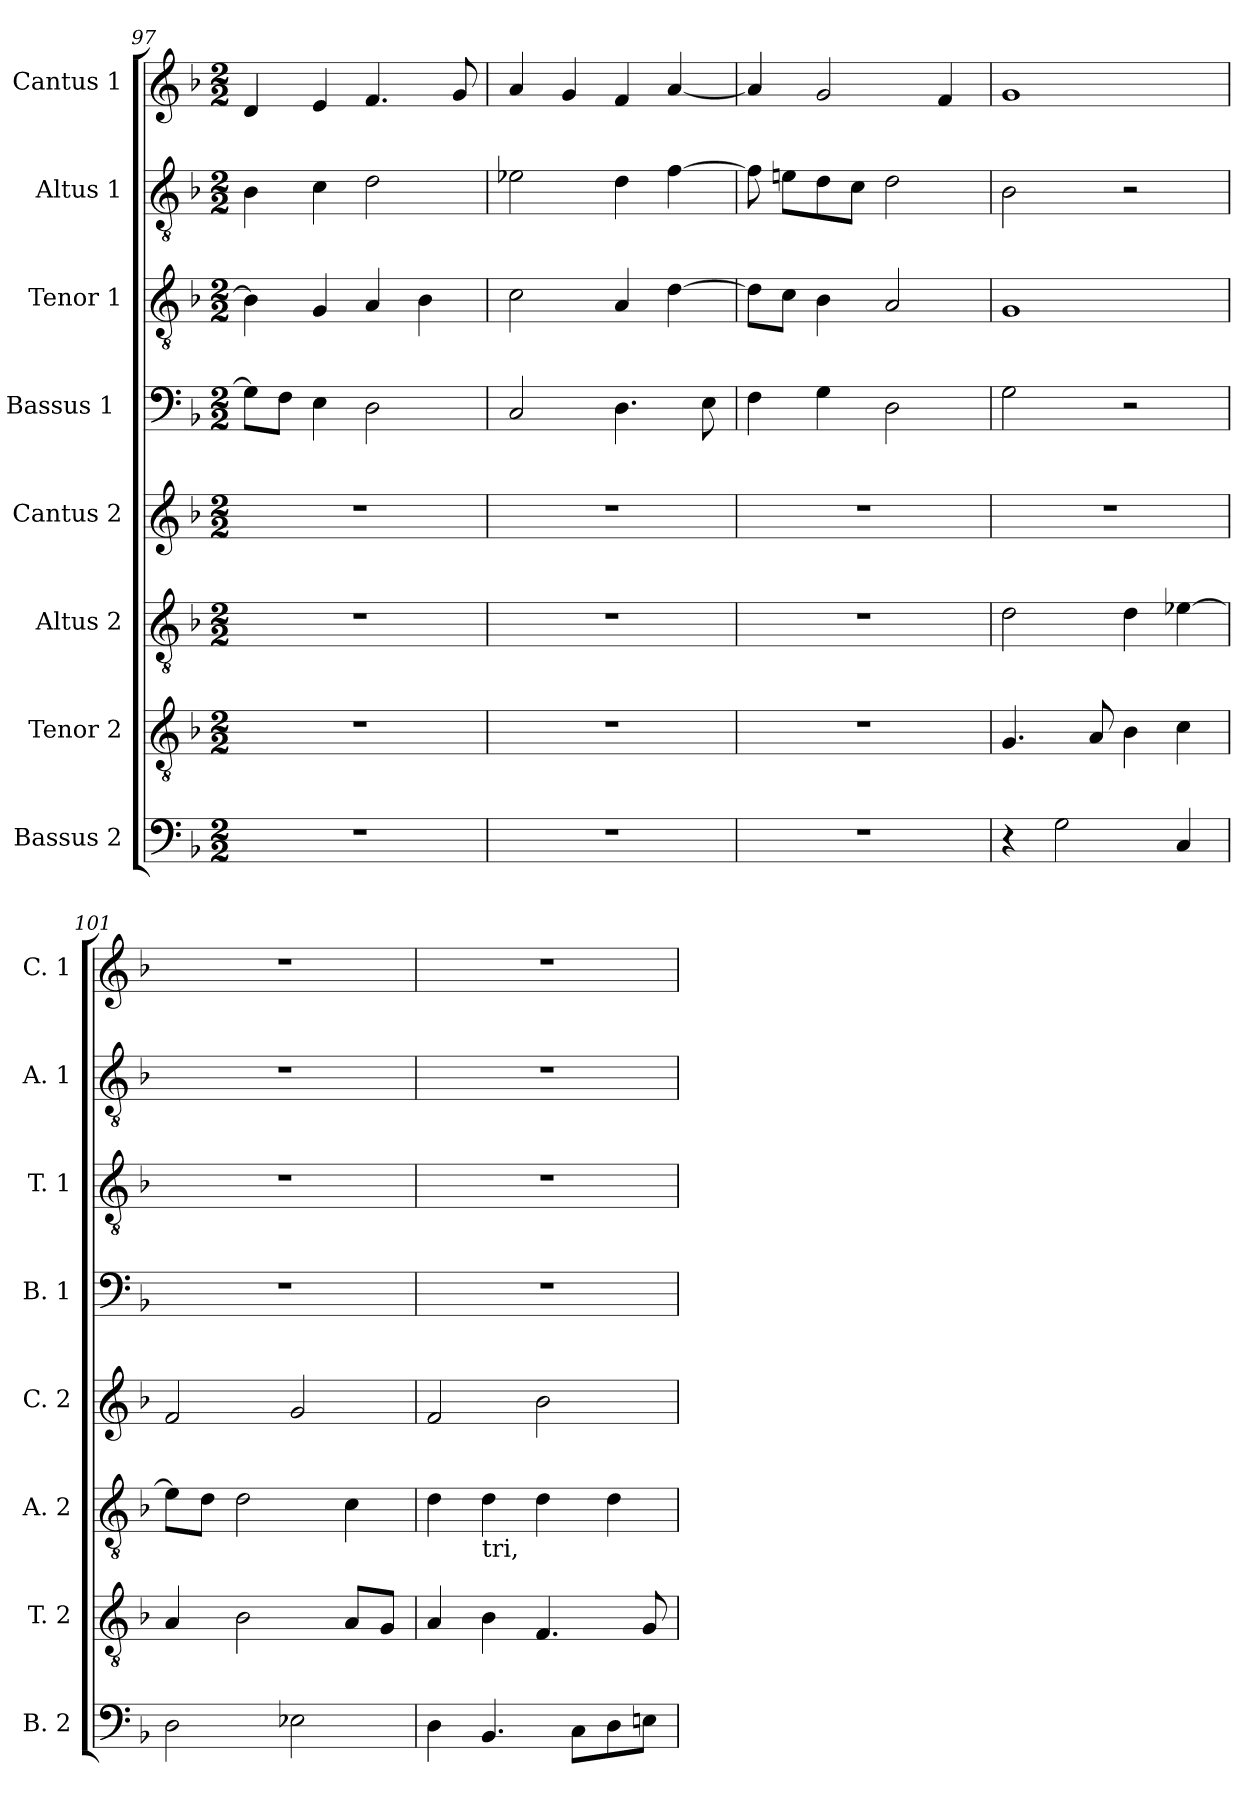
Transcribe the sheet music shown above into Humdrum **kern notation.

**kern	**kern	**kern	**kern	**kern	**kern	**kern	**kern
*part8	*part7	*part6	*part5	*part4	*part3	*part2	*part1
*staff8	*staff7	*staff6	*staff5	*staff4	*staff3	*staff2	*staff1
*I"Bassus 2	*I"Tenor 2	*I"Altus 2	*I"Cantus 2	*I"Bassus 1 	*I"Tenor 1	*I"Altus 1	*I"Cantus 1
*I'B. 2	*I'T. 2	*I'A. 2	*I'C. 2	*I'B. 1	*I'T. 1	*I'A. 1	*I'C. 1
*clefF4	*clefGv2	*clefGv2	*clefG2	*clefF4	*clefGv2	*clefGv2	*clefG2
*k[b-]	*k[b-]	*k[b-]	*k[b-]	*k[b-]	*k[b-]	*k[b-]	*k[b-]
*F:	*F:	*F:	*F:	*F:	*F:	*F:	*F:
*M2/2	*M2/2	*M2/2	*M2/2	*M2/2	*M2/2	*M2/2	*M2/2
=97	=97	=97	=97	=97	=97	=97	=97
1r	1r	1r	1r	8G\L]	4B-\]	4B-\	4d/
.	.	.	.	8F\J	.	.	.
.	.	.	.	4E\	4G/	4c\	4e/
.	.	.	.	2D\	4A/	2d\	4.f/
.	.	.	.	.	4B-\	.	.
.	.	.	.	.	.	.	8g/
=98	=98	=98	=98	=98	=98	=98	=98
1r	1r	1r	1r	2C/	2c\	2e-X\	4a/
.	.	.	.	.	.	.	4g/
.	.	.	.	4.D\	4A/	4d\	4f/
.	.	.	.	.	[4d\	[4f\	[4a/
.	.	.	.	8E\	.	.	.
=99	=99	=99	=99	=99	=99	=99	=99
1r	1r	1r	1r	4F\	8d\L]	8f\]	4a/]
.	.	.	.	.	8c\J	8en\L	.
.	.	.	.	4G\	4B-\	8d\	2g/
.	.	.	.	.	.	8c\J	.
.	.	.	.	2D\	2A/	2d\	.
.	.	.	.	.	.	.	4f/
=100	=100	=100	=100	=100	=100	=100	=100
4r	4.G/	2d\	1r	2G\	1G	2B-\	1g
2G\	.	.	.	.	.	.	.
.	8A/	.	.	.	.	.	.
.	4B-\	4d\	.	2r	.	2r	.
4C/	4c\	[4e-X\	.	.	.	.	.
=101	=101	=101	=101	=101	=101	=101	=101
2D\	4A/	8e-\L]	2f/	1r	1r	1r	1r
.	.	8d\J	.	.	.	.	.
.	2B-\	2d\	.	.	.	.	.
2E-X\	.	.	2g/	.	.	.	.
.	8A/L	4c\	.	.	.	.	.
.	8G/J	.	.	.	.	.	.
=102	=102	=102	=102	=102	=102	=102	=102
4D\	4A/	4d\	2f/	1r	1r	1r	1r
!	!	!LO:TX:b:t=tri,	!	!	!	!	!
4.BB-/	4B-\	4d\	.	.	.	.	.
.	4.F/	4d\	2b-\	.	.	.	.
8C\L	.	.	.	.	.	.	.
8D\	.	4d\	.	.	.	.	.
8En\J	8G/	.	.	.	.	.	.
=	=	=	=	=	=	=	=
*-	*-	*-	*-	*-	*-	*-	*-
